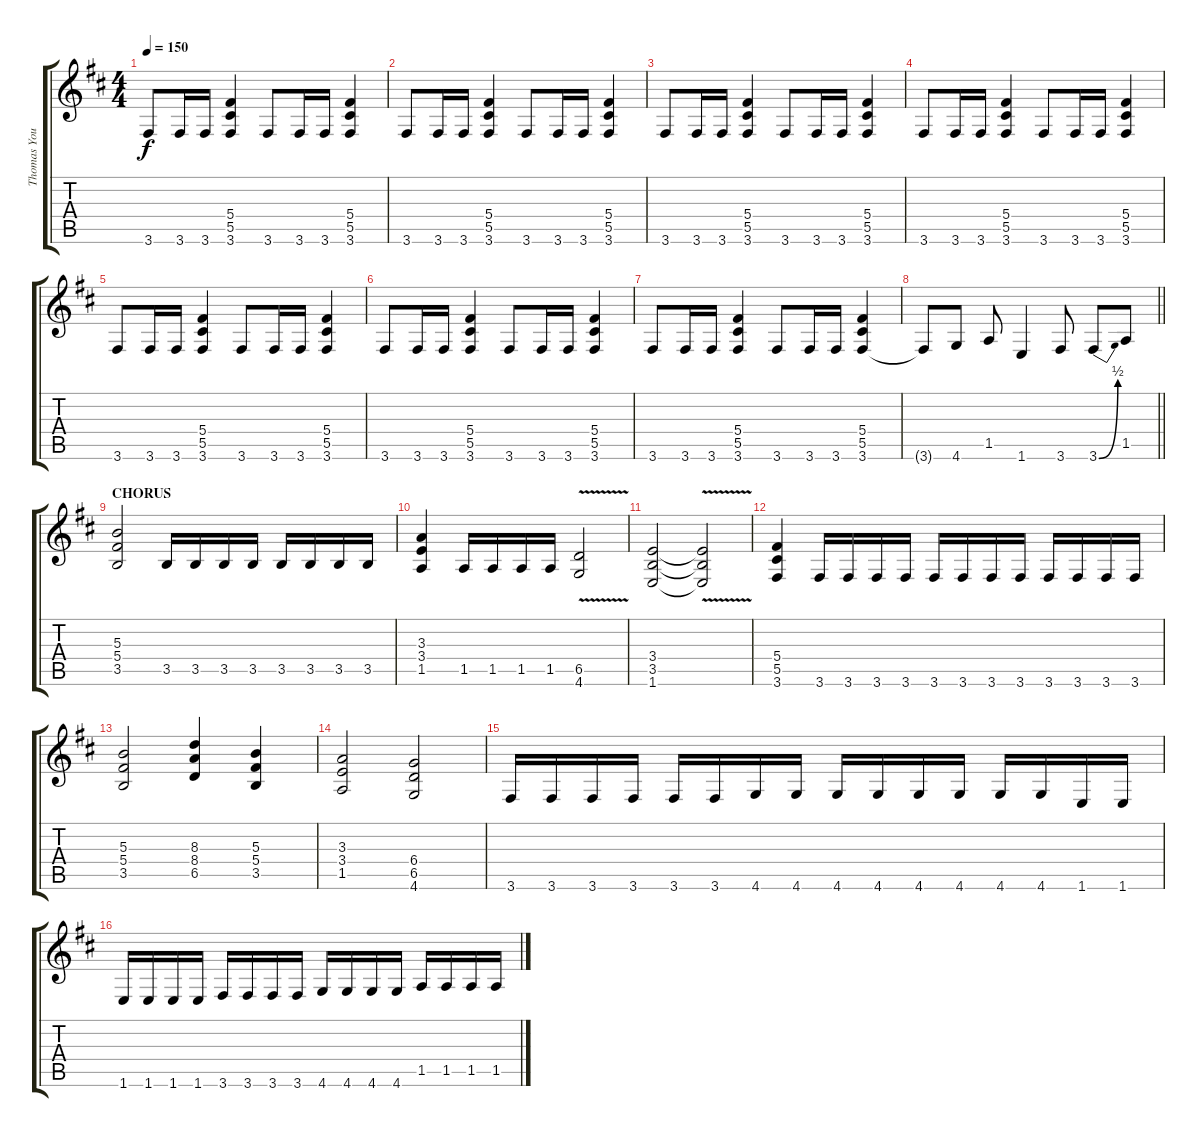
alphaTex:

\track ("Thomas Youngblood (rhythm)" "Thomas You") {instrument distortionguitar}
\staff {score tabs}
\tuning (Eb4 Bb3 Gb3 Db3 Ab2 Eb2) {hide}
\ts (4 4)
\tempo 150
\clef g2
\ks bminor
3.6.8{dy f} 3.6.16 3.6.16 (5.4 5.5 3.6).4 3.6.8 3.6.16 3.6.16 (5.4 5.5 3.6).4 |
3.6.8 3.6.16 3.6.16 (5.4 5.5 3.6).4 3.6.8 3.6.16 3.6.16 (5.4 5.5 3.6).4 |
3.6.8 3.6.16 3.6.16 (5.4 5.5 3.6).4 3.6.8 3.6.16 3.6.16 (5.4 5.5 3.6).4 |
3.6.8 3.6.16 3.6.16 (5.4 5.5 3.6).4 3.6.8 3.6.16 3.6.16 (5.4 5.5 3.6).4 |
3.6.8 3.6.16 3.6.16 (5.4 5.5 3.6).4 3.6.8 3.6.16 3.6.16 (5.4 5.5 3.6).4 |
3.6.8 3.6.16 3.6.16 (5.4 5.5 3.6).4 3.6.8 3.6.16 3.6.16 (5.4 5.5 3.6).4 |
3.6.8 3.6.16 3.6.16 (5.4 5.5 3.6).4 3.6.8 3.6.16 3.6.16 (5.4 5.5 3.6).4 |
\barLineRight lightlight
3.6{t}.8 4.6.8 1.5.8 1.6.4 3.6.8 3.6{be (bend 0 0 60 2)}.8 1.5.8 |
\section ("" "CHORUS")
(5.3 5.4 3.5).2 3.5.16 3.5.16 3.5.16 3.5.16 3.5.16 3.5.16 3.5.16 3.5.16 |
(3.3 3.4 1.5).4 1.5.16 1.5.16 1.5.16 1.5.16 (6.5{v} 4.6{v}).2 |
(3.4 3.5 1.6).2 (3.4{v t} 3.5{v t} 1.6{v t}).2 |
(5.4 5.5 3.6).4 3.6.16 3.6.16 3.6.16 3.6.16 3.6.16 3.6.16 3.6.16 3.6.16 3.6.16 3.6.16 3.6.16 3.6.16 |
(5.3 5.4 3.5).2 (8.3 8.4 6.5).4 (5.3 5.4 3.5).4 |
(3.3 3.4 1.5).2 (6.4 6.5 4.6).2 |
3.6.16 3.6.16 3.6.16 3.6.16 3.6.16 3.6.16 4.6.16 4.6.16 4.6.16 4.6.16 4.6.16 4.6.16 4.6.16 4.6.16 1.6.16 1.6.16 |
1.6.16 1.6.16 1.6.16 1.6.16 3.6.16 3.6.16 3.6.16 3.6.16 4.6.16 4.6.16 4.6.16 4.6.16 1.5.16 1.5.16 1.5.16 1.5.16
